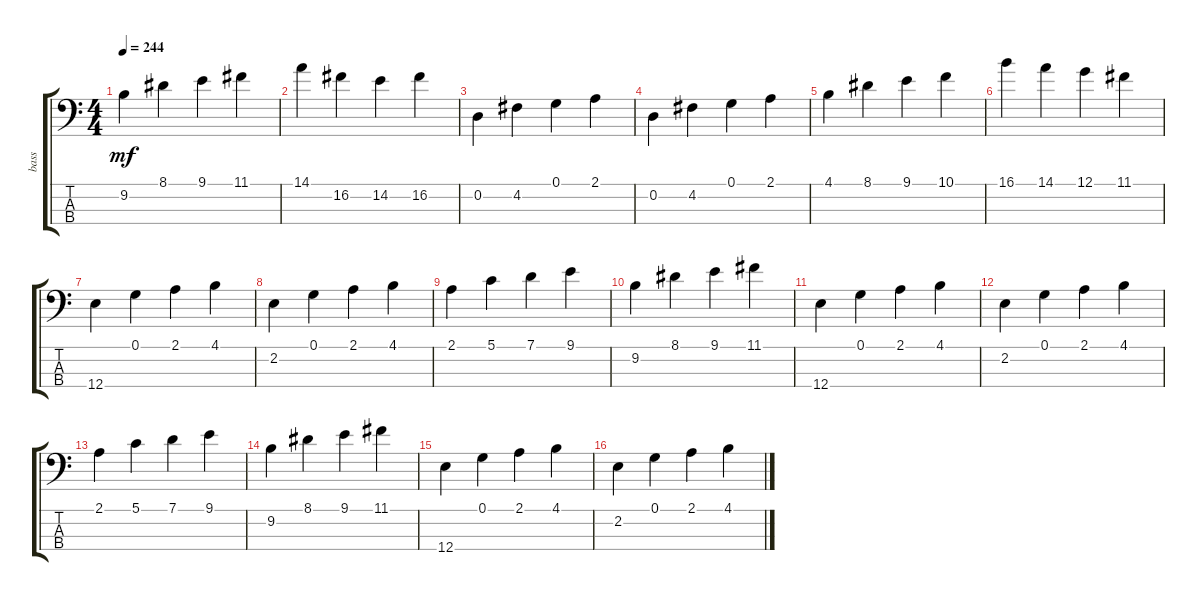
\track ("bass" "bass") {instrument electricbassfinger}
\staff {score tabs}
\tuning (G2 D2 A1 E1) {hide}
\ts (4 4)
\tempo 244
\clef f4
\ks c
9.2.4{dy mf} 8.1.4 9.1.4 11.1.4 |
14.1.4 16.2.4 14.2.4 16.2.4 |
0.2.4 4.2.4 0.1.4 2.1.4 |
0.2.4 4.2.4 0.1.4 2.1.4 |
4.1.4 8.1.4 9.1.4 10.1.4 |
16.1.4 14.1.4 12.1.4 11.1.4 |
12.4.4 0.1.4 2.1.4 4.1.4 |
2.2.4 0.1.4 2.1.4 4.1.4 |
2.1.4 5.1.4 7.1.4 9.1.4 |
9.2.4 8.1.4 9.1.4 11.1.4 |
12.4.4 0.1.4 2.1.4 4.1.4 |
2.2.4 0.1.4 2.1.4 4.1.4 |
2.1.4 5.1.4 7.1.4 9.1.4 |
9.2.4 8.1.4 9.1.4 11.1.4 |
12.4.4 0.1.4 2.1.4 4.1.4 |
2.2.4 0.1.4 2.1.4 4.1.4
